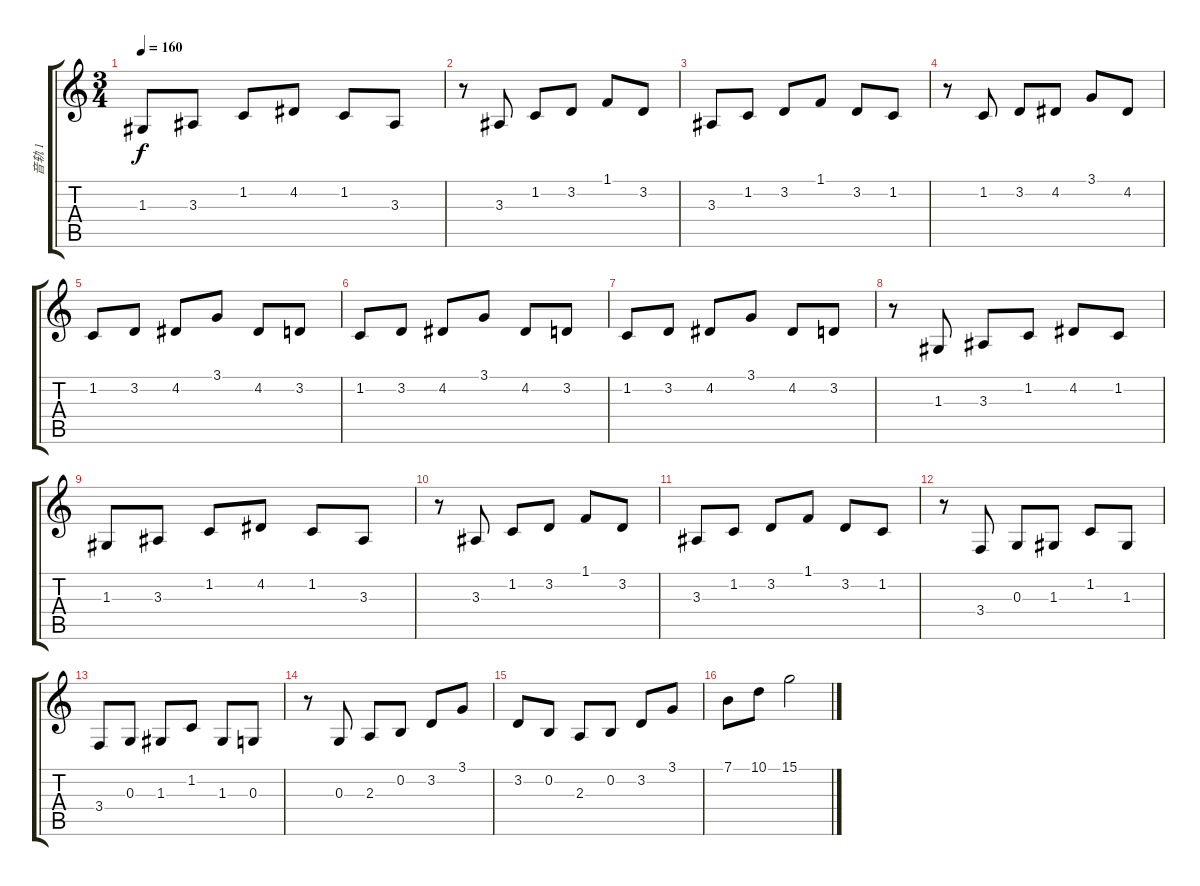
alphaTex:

\track ("音轨 1" "音轨 1") {instrument acousticgrandpiano}
\staff {score tabs}
\tuning (E4 B3 G3 D3 A2 D2) {hide}
\ts (3 4)
\tempo 160
\clef g2
\ks c
1.3.8{dy f} 3.3.8 1.2.8 4.2.8 1.2.8 3.3.8 |
r.8 3.3.8 1.2.8 3.2.8 1.1.8 3.2.8 |
3.3.8 1.2.8 3.2.8 1.1.8 3.2.8 1.2.8 |
r.8 1.2.8 3.2.8 4.2.8 3.1.8 4.2.8 |
1.2.8 3.2.8 4.2.8 3.1.8 4.2.8 3.2.8 |
1.2.8 3.2.8 4.2.8 3.1.8 4.2.8 3.2.8 |
1.2.8 3.2.8 4.2.8 3.1.8 4.2.8 3.2.8 |
r.8 1.3.8 3.3.8 1.2.8 4.2.8 1.2.8 |
1.3.8 3.3.8 1.2.8 4.2.8 1.2.8 3.3.8 |
r.8 3.3.8 1.2.8 3.2.8 1.1.8 3.2.8 |
3.3.8 1.2.8 3.2.8 1.1.8 3.2.8 1.2.8 |
r.8 3.4.8 0.3.8 1.3.8 1.2.8 1.3.8 |
3.4.8 0.3.8 1.3.8 1.2.8 1.3.8 0.3.8 |
r.8 0.3.8 2.3.8 0.2.8 3.2.8 3.1.8 |
3.2.8 0.2.8 2.3.8 0.2.8 3.2.8 3.1.8 |
7.1.8 10.1.8 15.1.2
